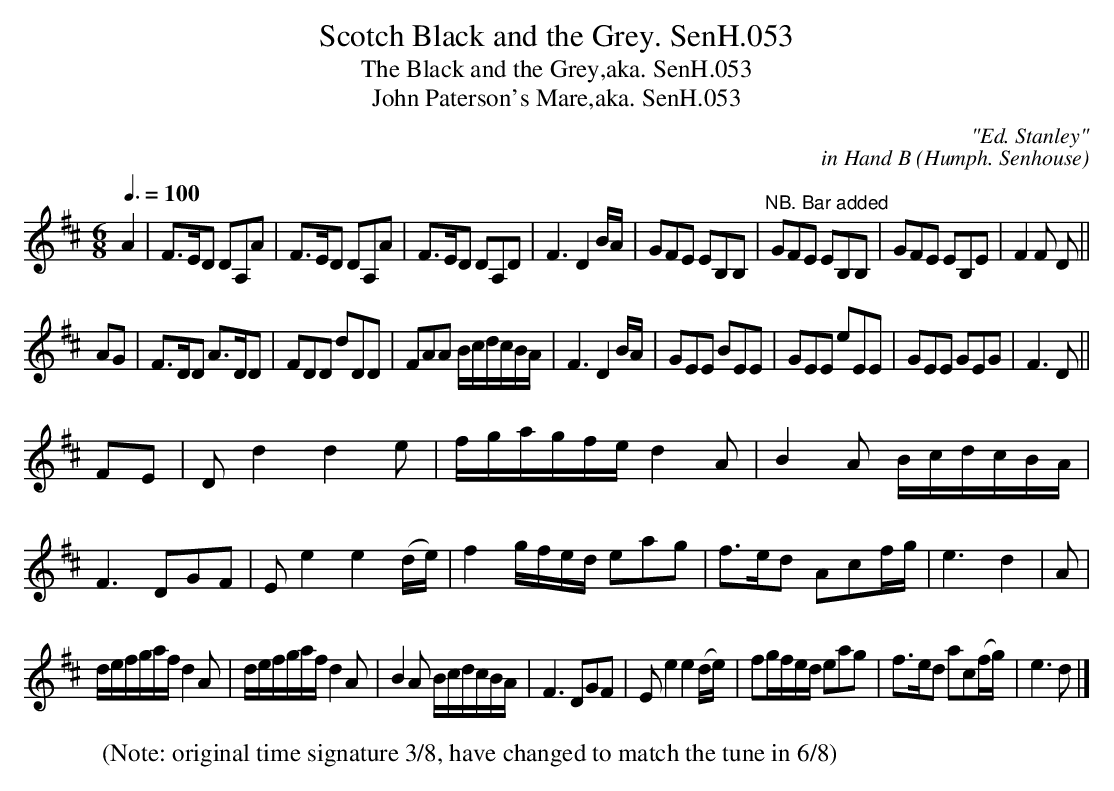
X:1
T:Scotch Black and the Grey. SenH.053
C:"Ed. Stanley"
C:in Hand B (Humph. Senhouse)
Q:3/8=100
T:Black and the Grey,aka. SenH.053, The
T:John Paterson's Mare,aka. SenH.053
M:6/8
L:1/8
K:D
A2 | F>ED DA,A | F>ED DA,A | F>ED DA,D | F3D2 B/A/ |\
GFE EB,B, |"^NB. Bar added"GFE EB,B, | GFE EB,E | F2F D ||
AG |F>DD A>DD | FDD dDD | FAA B/c/d/c/B/A/ | F3 D2B/A/ | GEE BEE | GEE eEE | GEE GEG | F3 D ||
FE |Dd2 d2e | f/g/a/g/f/e/d2A | B2A B/c/d/c/B/A/ | F3 DGF |\
Ee2e2(d/e/) | f2g/f/e/d/ eag | f>ed Acf/g/ | e3 d2 | A |
d/e/f/g/a/f/ d2A | d/e/f/g/a/f/ d2A | B2A B/c/d/c/B/A/ | F3DGF | \
Ee2e2(d/e/) | fg/f/e/d/ eag | f>ed ac(f/g/) | e3d |]
W:(Note: original time signature 3/8, have changed to match the tune in 6/8)
